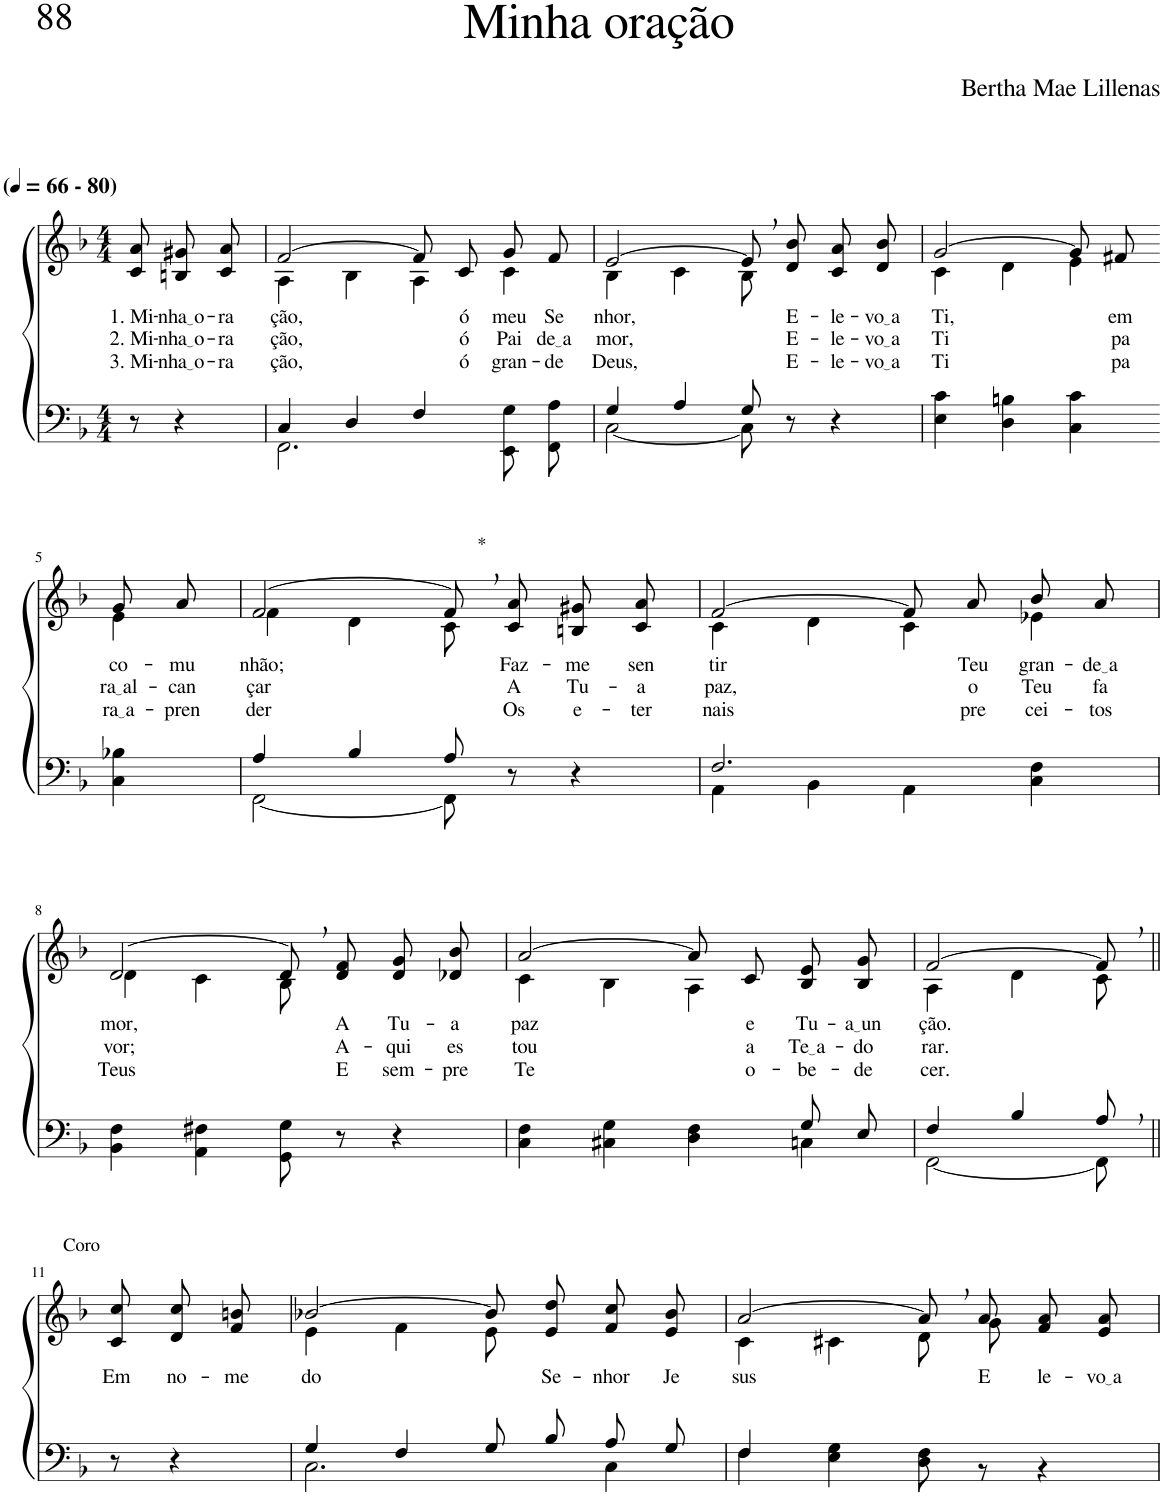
**kern	**kern	**text	**text	**text
*part2	*part1	*part1	*part1	*part1
*staff2	*staff1	*staff1	*staff1	*staff1
*I"Parte III e IV	*I"Parte I e II	*	*	*
*clefF4	*clefG2	*	*	*
*Trd-1c-2	*Trd-1c-2	*	*	*
*k[b-]	*k[b-]	*	*	*
*M4/4	*M4/4	*	*	*
*MM66	*MM66	*	*	*
=1	=1	=1	=1	=1
!	!LO:TX:a:B:t=(	!	!	!
!	!LO:TX:a:B:t=- 80)	!	!	!
!	!	!LO:LY:b	!LO:LY:b	!LO:LY:b
8r	8c/ 8a/	1. Mi-	2. Mi-	3. Mi-
!	!	!LO:LY:b	!LO:LY:b	!LO:LY:b
4r	8Bn/ 8g#X/L	nha o	nha o	nha o
!	!	!LO:LY:b	!LO:LY:b	!LO:LY:b
.	8c/ 8a/J	-ra-	-ra-	-ra-
=2	=2	=2	=2	=2
*^	*^	*	*	*
!	!	!	!	!LO:LY:b	!LO:LY:b	!LO:LY:b
4C/	2.FF\	[2f/	4A\	-ção,	-ção,	-ção,
4D/	.	.	4B-\	.	.	.
4F/	.	8f/L]	4A\	.	.	.
!	!	!	!	!LO:LY:b	!LO:LY:b	!LO:LY:b
.	.	8c/J	.	ó	ó	ó
!	!	!	!	!LO:LY:b	!LO:LY:b	!LO:LY:b
4ryy	8EE/ 8G/L	8g/L	4c\	meu	Pai	gran-
!	!	!	!	!LO:LY:b	!LO:LY:b	!LO:LY:b
.	8FF/ 8A/J	8f/J	.	Se-	de a	-de
=3	=3	=3	=3	=3	=3	=3
!	!	!	!	!LO:LY:b	!LO:LY:b	!LO:LY:b
4G/	[2C\	[2e/	4B-\	-nhor,	mor,	Deus,
4A/	.	.	4c\	.	.	.
8G/	8C\]	8e,/L]	8B-\	.	.	.
!	!	!	!	!LO:LY:b	!LO:LY:b	!LO:LY:b
8r	4.ryy	8d/ 8b-/J	4.ryy	E-	E-	E-
!	!	!	!	!LO:LY:b	!LO:LY:b	!LO:LY:b
4r	.	8c/ 8a/L	.	-le-	-le-	-le-
!	!	!	!	!LO:LY:b	!LO:LY:b	!LO:LY:b
.	.	8d/ 8b-/J	.	vo a	vo a	vo a
*v	*v	*	*	*	*	*
=4	=4	=4	=4	=4	=4
!	!	!	!LO:LY:b	!LO:LY:b	!LO:LY:b
4E\ 4c\	[2g/	4c\	Ti,	Ti	Ti
4D\ 4Bn\	.	4d\	.	.	.
4C\ 4c\	8g/L]	4e\	.	.	.
!	!	!	!LO:LY:b	!LO:LY:b	!LO:LY:b
.	8f#X/J	.	em	pa-	pa-
!!LO:LB:g=z	!!
=5-	=5-	=5-	=5-	=5-	=5-
!	!	!	!LO:LY:b	!LO:LY:b	!LO:LY:b
4C\ 4B-X\	8g/L	4e\	co-	ra al	ra a
!	!	!	!LO:LY:b	!LO:LY:b	!LO:LY:b
.	8a/J	.	-mu-	-can-	pren-
=6	=6	=6	=6	=6	=6
*^	*	*	*	*	*
!	!	!	!	!LO:LY:b	!LO:LY:b	!LO:LY:b
4A/	[2FF\	[2f/	4f\	-nhão;	-çar	-der
4B-/	.	.	4d\	.	.	.
!	!	!LO:TX:a:t=*	!	!	!	!
8A/	8FF\]	8f,/L]	8c\	.	.	.
!	!	!	!	!LO:LY:b	!LO:LY:b	!LO:LY:b
8r	4.ryy	8c/ 8a/J	4.ryy	Faz-	A	Os
!	!	!	!	!LO:LY:b	!LO:LY:b	!LO:LY:b
4r	.	8Bn/ 8g#X/L	.	-me	Tu-	e-
!	!	!	!	!LO:LY:b	!LO:LY:b	!LO:LY:b
.	.	8c/ 8a/J	.	sen-	-a	-ter-
=7	=7	=7	=7	=7	=7	=7
!	!	!	!	!LO:LY:b	!LO:LY:b	!LO:LY:b
2.F/	4AA\	[2f/	4c\	-tir	paz,	-nais
.	4BB-\	.	4d\	.	.	.
.	4AA\	8f/L]	4c\	.	.	.
!	!	!	!	!LO:LY:b	!LO:LY:b	!LO:LY:b
.	.	8a/J	.	Teu	o	pre-
!	!	!	!	!LO:LY:b	!LO:LY:b	!LO:LY:b
4ryy	4C\ 4F\	8b-/L	4e-X\	gran-	Teu	-cei-
!	!	!	!	!LO:LY:b	!LO:LY:b	!LO:LY:b
.	.	8a/J	.	de a	fa-	-tos
*v	*v	*	*	*	*	*
!!LO:LB:g=z	!!
=8	=8	=8	=8	=8	=8
!	!	!	!LO:LY:b	!LO:LY:b	!LO:LY:b
4BB-\ 4F\	[2d/	4d\	-mor,	-vor;	Teus
4AA\ 4F#X\	.	4c\	.	.	.
8GG\ 8G\	8d,/L]	8B-\	.	.	.
!	!	!	!LO:LY:b	!LO:LY:b	!LO:LY:b
8r	8d/ 8f/J	4.ryy	A	A-	E
!	!	!	!LO:LY:b	!LO:LY:b	!LO:LY:b
4r	8d/ 8g/L	.	Tu-	-qui	sem-
!	!	!	!LO:LY:b	!LO:LY:b	!LO:LY:b
.	8d-X/ 8b-/J	.	-a	es-	-pre
=9	=9	=9	=9	=9	=9
*^	*	*	*	*	*
!	!	!	!	!LO:LY:b	!LO:LY:b	!LO:LY:b
4C\ 4F\	2.ryy	[2a/	4c\	paz	-tou	Te
4C#X\ 4G\	.	.	4B-\	.	.	.
4D\ 4F\	.	8a/L]	4A\	.	.	.
!	!	!	!	!LO:LY:b	!LO:LY:b	!LO:LY:b
.	.	8c/J	.	e	a	o-
!	!	!	!	!LO:LY:b	!LO:LY:b	!LO:LY:b
8G/L	4Cn\	8B-/ 8e/L	4ryy	Tu-	Te a	-be-
!	!	!	!	!LO:LY:b	!LO:LY:b	!LO:LY:b
8E/J	.	8B-/ 8g/J	.	a un	-do-	-de-
=10	=10	=10	=10	=10	=10	=10
!	!	!	!	!LO:LY:b	!LO:LY:b	!LO:LY:b
4F/	[2FF\	[2f/	4A\	-ção.	-rar.	-cer.
4B-/	.	.	4d\	.	.	.
8A,/	8FF\]	8f,/]	8c\	.	.	.
!!LO:LB:g=z
=11||	=11||	=11||	=11||	=11||	=11||	=11||
!	!	!LO:TX:a:t=Coro	!	!	!	!
!	!	!	!	!LO:LY:b	!	!
*v	*v	*	*	*	*	*
*	*v	*v	*	*	*
8r	8c/ 8cc/	Em	.	.
!	!	!LO:LY:b	!	!
4r	8d/ 8cc/L	no-	.	.
!	!	!LO:LY:b	!	!
.	8f/ 8bn/J	-me	.	.
=12	=12	=12	=12	=12
*^	*^	*	*	*
!	!	!	!	!LO:LY:b	!	!
4G/	2.C\	[2b-X/	4e\	do	.	.
4F/	.	.	4f\	.	.	.
8G/L	.	8b-\L]	8e\	.	.	.
!	!	!	!	!LO:LY:b	!	!
8B-/J	.	8e\ 8dd\J	4.ryy	Se-	.	.
!	!	!	!	!LO:LY:b	!	!
8A/L	4C\	8f/ 8cc/L	.	-nhor	.	.
!	!	!	!	!LO:LY:b	!	!
8G/J	.	8e/ 8b-/J	.	Je-	.	.
=13	=13	=13	=13	=13	=13	=13
!	!	!	!	!LO:LY:b	!	!
4F/	4F\	[2a/	4c\	-sus	.	.
2.ryy	4E\ 4G\	.	4c#X\	.	.	.
.	8D\ 8F\	8a,/L]	8d\L	.	.	.
!	!	!	!	!LO:LY:b	!	!
.	8r	8a/J	8g\J	E-	.	.
!	!	!	!	!LO:LY:b	!	!
.	4r	8f/ 8a/L	4ryy	-le-	.	.
!	!	!	!	!LO:LY:b	!	!
.	.	8e/ 8a/J	.	vo a	.	.
*v	*v	*	*	*	*	*
*	*v	*v	*	*	*
=	=	=	=	=
*-	*-	*-	*-	*-
